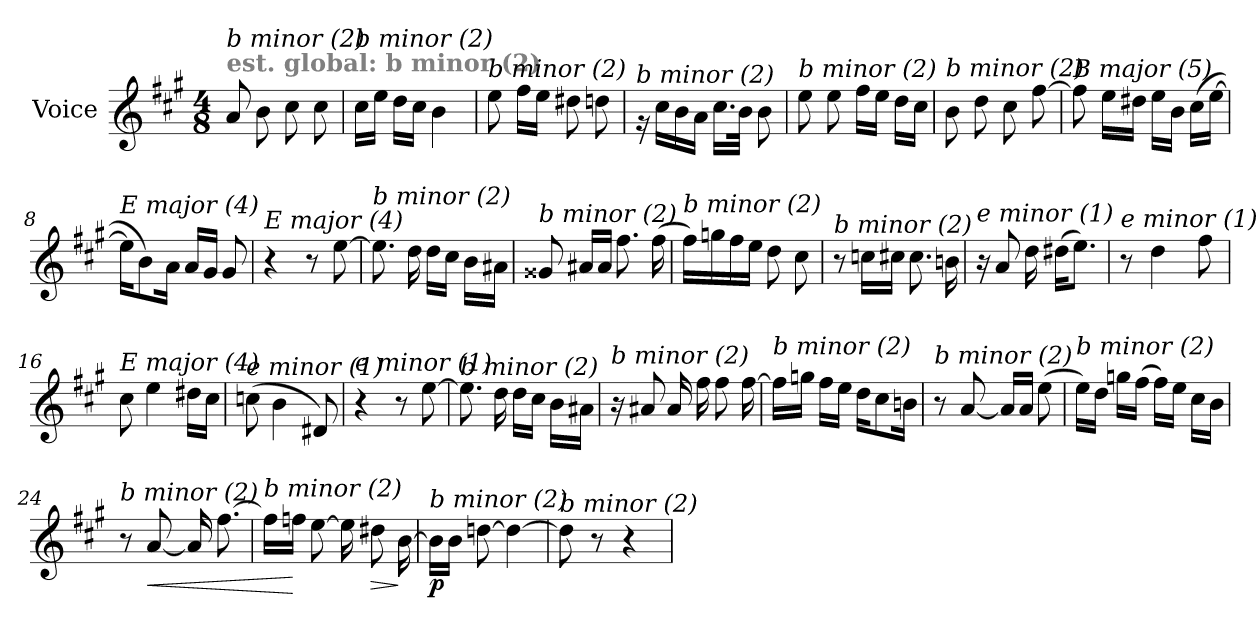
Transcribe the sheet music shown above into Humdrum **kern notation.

**kern	**dynam
*part1	*part1
*staff1	*staff1
*I"Voice	*
*I'V	*
*clefG2	*
*k[f#c#g#]	*
*M4/8	*
=1	=1
!LO:TX:a:B:color=#808080:t=est. global&colon; b minor (2)	!
!LO:TX:i:t=b minor (2)	!
8a/	.
8b\	.
8cc#\	.
8cc#\	.
=2	=2
!LO:TX:i:t=b minor (2)	!
16cc#\LL	.
16ee\JJ	.
16dd\LL	.
16cc#\JJ	.
4b\	.
=3	=3
!LO:TX:i:t=b minor (2)	!
8ee\	.
16ff#\LL	.
16ee\JJ	.
8dd#X\	.
8ddn\	.
=4	=4
!LO:TX:i:t=b minor (2)	!
16rg	.
16cc#\LL	.
16b\	.
16a\JJ	.
16.cc#\LL	.
32b\JJk	.
8b\	.
=5	=5
!LO:TX:i:t=b minor (2)	!
8ee\	.
8ee\	.
16ff#\LL	.
16ee\JJ	.
16dd\LL	.
16cc#\JJ	.
!!LO:LB:g=z
=6	=6
!LO:TX:i:t=b minor (2)	!
8b\	.
8dd\	.
8cc#\	.
[8ff#\	.
=7	=7
!LO:TX:i:t=B major (5)	!
8ff#\]	.
16ee\LL	.
16dd#X\JJ	.
16ee\LL	.
16b\JJ	.
(>16cc#\LL	.
[16ee\JJ	.
=8	=8
!LO:TX:i:t=E major (4)	!
16ee\KL]	.
8b\)	.
16a\Jk	.
16a/LL	.
16g#/JJ	.
8g#/	.
=9	=9
!LO:TX:i:t=E major (4)	!
4r	.
8r	.
[8ee\	.
=10	=10
!LO:TX:i:t=b minor (2)	!
8.ee\]	.
16dd\	.
16dd\LL	.
16cc#\JJ	.
16b\LL	.
16a#Xi\JJ	.
=11	=11
!LO:TX:i:t=b minor (2)	!
8g##Xj/	.
16a#X/LL	.
16a#/JJ	.
8.ff#\	.
(>16ff#\	.
!!LO:LB:g=z
=12	=12
!LO:TX:i:t=b minor (2)	!
16ff#\LL)	.
16ggn\	.
16ff#\	.
16ee\JJ	.
8dd\	.
8cc#\	.
=13	=13
!LO:TX:i:t=b minor (2)	!
8r	.
16ccni\LL	.
16cc#i\JJ	.
8.cc#\	.
16bn\	.
=14	=14
!LO:TX:i:t=e minor (1)	!
16r	.
8a/	.
16dd\	.
(>16dd#X\KL	.
8.ee\J)	.
=15	=15
!LO:TX:i:t=e minor (1)	!
8r	.
4dd\	.
8ff#\	.
=16	=16
!LO:TX:i:t=E major (4)	!
8cc#\	.
4ee\	.
16dd#X\LL	.
16cc#\JJ	.
=17	=17
!LO:TX:i:t=e minor (1)	!
(>8ccn\	.
4b\	.
8d#X/)	.
!!LO:LB:g=z
=18	=18
!LO:TX:i:t=e minor (1)	!
4r	.
8r	.
[8ee\	.
=19	=19
!LO:TX:i:t=b minor (2)	!
8.ee\]	.
16dd\	.
16dd\LL	.
16cc#\JJ	.
16b\LL	.
16a#Xi\JJ	.
=20	=20
!LO:TX:i:t=b minor (2)	!
16r	.
8a#X/	.
16a#/	.
16ff#\	.
8ff#\	.
[16ff#\	.
=21	=21
!LO:TX:i:t=b minor (2)	!
16ff#\LL]	.
16ggn\JJ	.
16ff#\LL	.
16ee\JJ	.
16dd\KL	.
8cc#\	.
16bn\Jk	.
=22	=22
!LO:TX:i:t=b minor (2)	!
8r	.
[8a/	.
16a/LL]	.
16a/JJ	.
(>8ee\	.
!!LO:LB:g=z
=23	=23
!LO:TX:i:t=b minor (2)	!
16ee\LL)	.
16dd\JJ	.
16ggn\LL	.
(>16ff#\JJ	.
16ff#\LL)	.
16ee\JJ	.
16cc#\LL	.
16b\JJ	.
=24	=24
!LO:TX:i:t=b minor (2)	!
8r	.
!	!LO:HP:b
[8a/	<
16a/]	.
[8.ff#\	.
=25	=25
!LO:TX:i:t=b minor (2)	!
16ff#\LL]	.
16ffn\JJ	[
[8ee\	.
16ee\]	.
!	!LO:HP:b
8dd#X\	>
[16b\	]
=26	=26
!LO:TX:i:t=b minor (2)	!
!	!LO:DY:b
16b\LL]	p
16b\JJ	.
[8ddn\	.
4dd\_	.
=27	=27
!LO:TX:i:t=b minor (2)	!
8dd\]	.
8r	.
4r	.
=	=
*-	*-
